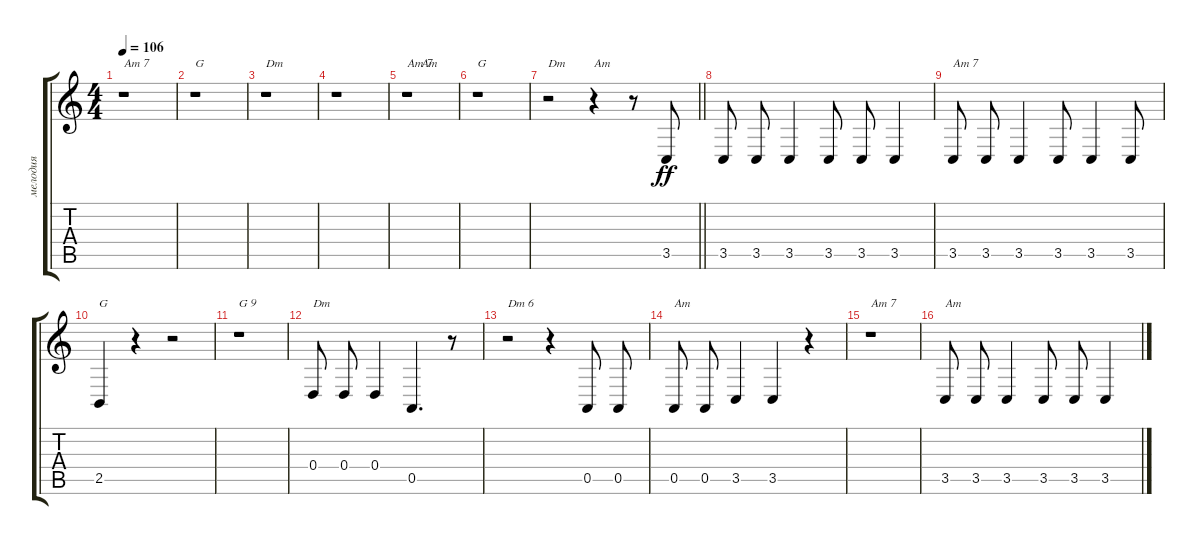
\track ("мелодия" "мелодия") {instrument accordion}
\staff {score tabs}
\tuning (E4 B3 G3 D3 A2 E2) {hide}
\ts (4 4)
\tempo 106
\clef g2
\ks aminor
r.1{txt "Am 7" dy f} |
r.1{txt "G"} |
r.1{txt "Dm                                              Am"} |
r.1 |
r.1{txt "Am 7"} |
r.1{txt "G"} |
\barLineRight lightlight
r.2{txt "Dm                                            "} r.4{txt "Am"} r.8 3.5.8{dy ff} |
\section ("" "")
3.5.8{beam split} 3.5.8 3.5.4 3.5.8{beam split} 3.5.8 3.5.4 |
3.5.8{txt "Am 7" beam split} 3.5.8 3.5.4 3.5.8 3.5.4 3.5.8 |
2.5.4{txt "G"} r.4 r.2 |
r.1{txt "G 9"} |
0.4.8{txt "Dm" beam split} 0.4.8 0.4.4 0.5.4{d} r.8 |
r.2{txt "Dm 6"} r.4 0.5.8{beam split} 0.5.8 |
0.5.8{txt "Am" beam split} 0.5.8 3.5.4 3.5.4 r.4 |
r.1{txt "Am 7"} |
3.5.8{txt "Am" beam split} 3.5.8 3.5.4 3.5.8{beam split} 3.5.8 3.5.4
